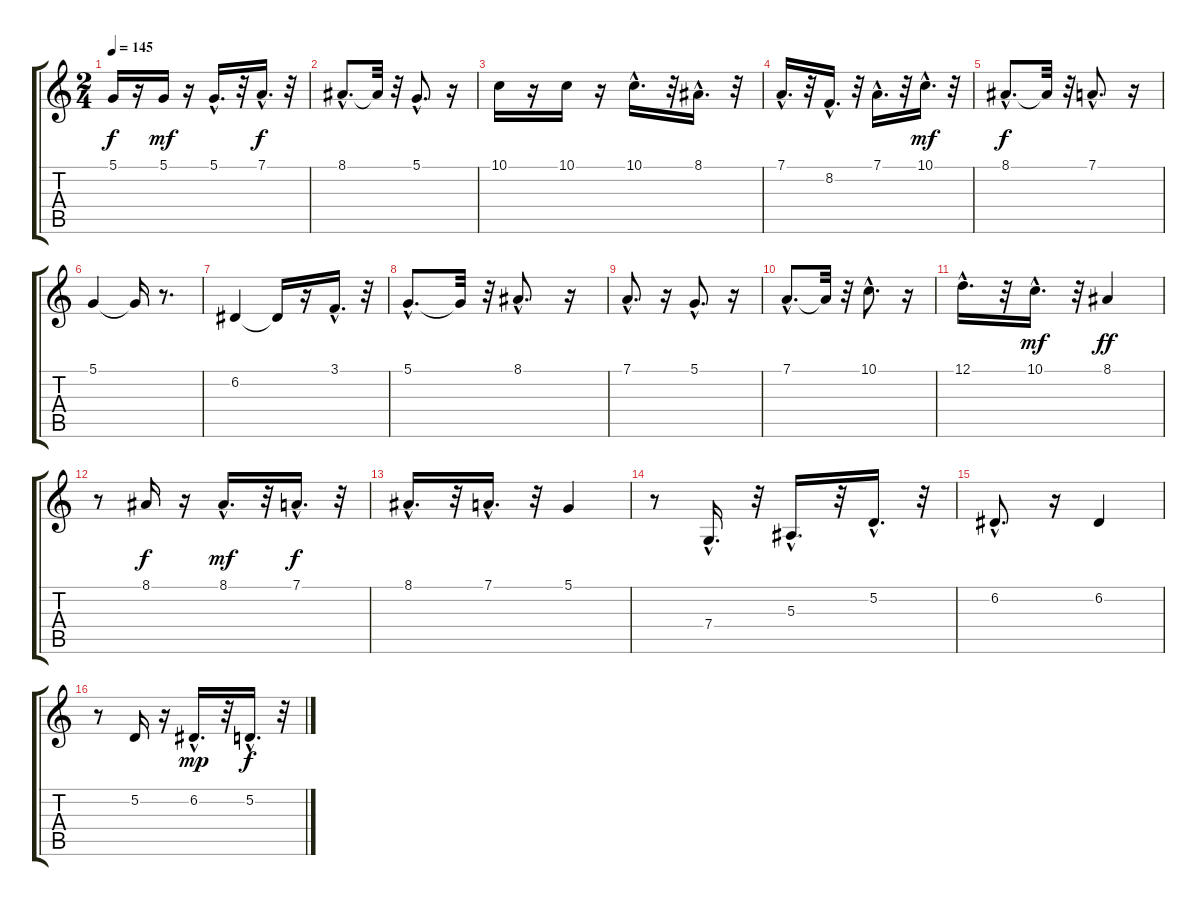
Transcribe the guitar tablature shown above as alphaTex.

\track "" {instrument clarinet}
\staff {score tabs}
\tuning (D4 A3 F3 C3 G2 D2) {hide}
\ts (2 4)
\tempo 145
\clef g2
\ks c
5.1.16{dy f} r.16 5.1.16{dy mf} r.16 5.1{hac}.16{d} r.32 7.1{hac}.16{d dy f} r.32 |
8.1{hac}.8{d} 8.1{t}.32 r.32 5.1{hac}.8{d} r.16 |
10.1.16 r.16 10.1.16 r.16 10.1{hac}.16{d} r.32 8.1{hac}.16{d} r.32 |
7.1{hac}.16{d} r.32 8.2{hac}.16{d} r.32 7.1{hac}.16{d} r.32 10.1{hac}.16{d dy mf} r.32 |
8.1{hac}.8{d dy f} 8.1{t}.32 r.32 7.1{hac}.8{d} r.16 |
5.1.4 5.1{t}.16 r.8{d} |
6.2.4 6.2{t}.16 r.16 3.1{hac}.16{d} r.32 |
5.1{hac}.8{d} 5.1{t}.32 r.32 8.1{hac}.8{d} r.16 |
7.1{hac}.8{d} r.16 5.1{hac}.8{d} r.16 |
7.1{hac}.8{d} 7.1{t}.32 r.32 10.1{hac}.8{d} r.16 |
12.1{hac}.16{d} r.32 10.1{hac}.16{d dy mf} r.32 8.1.4{dy ff} |
r.8 8.1.16{dy f} r.16 8.1{hac}.16{d dy mf} r.32 7.1{hac}.16{d dy f} r.32 |
8.1{hac}.16{d} r.32 7.1{hac}.16{d} r.32 5.1.4 |
r.8 7.4{hac}.16{d} r.32 5.3{hac}.16{d} r.32 5.2{hac}.16{d} r.32 |
6.2{hac}.8{d} r.16 6.2.4 |
r.8 5.2.16 r.16 6.2{hac}.16{d dy mp} r.32 5.2{hac}.16{d dy f} r.32
